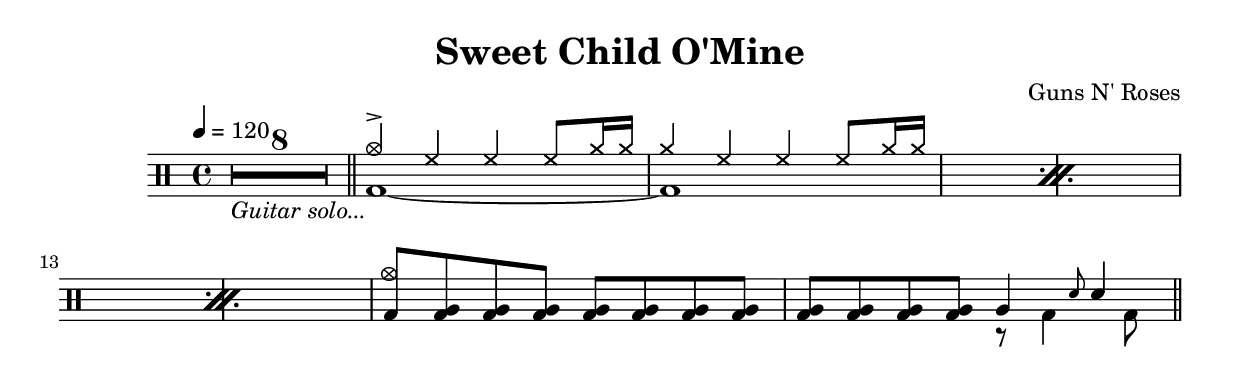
\version "2.22.0"
\header {
  title = "Sweet Child O'Mine"
  composer = "Guns N' Roses"
}
\layout {
}

intro-guitar =  {
  \compressMMRests {
    <>_\markup { \italic "Guitar solo..." }
    \override MultiMeasureRest.expand-limit = #1 R1*8  }
    \bar "||"
  }

intro-drums = {
  \repeat percent 3 <<
    \new DrumVoice { \stemUp \drummode {
      cymca4^> hh4 4 8 cymr16 16
      cymr4 hh4 4 8 cymr16 16
    }}
    \new DrumVoice { \stemDown \drummode {
      bd1~
      1
    }}
  >>
  \new DrumVoice { \stemUp \drummode {
    <cymca bd>8 \repeat unfold 7 <tomfh bd>
    \repeat unfold 4 <tomfh bd> <<
      \drummode {
        tomfh4 \grace sn8 sn4
      }
      \new DrumVoice { \stemDown \drummode {
        r8 bd4 bd8
      }}
    >>
  }}
  \bar "||"
}

intro = {
  \intro-guitar
  \intro-drums
}


\new DrumStaff {
  \time 4/4
  \tempo 4 = 120
  \intro
}
